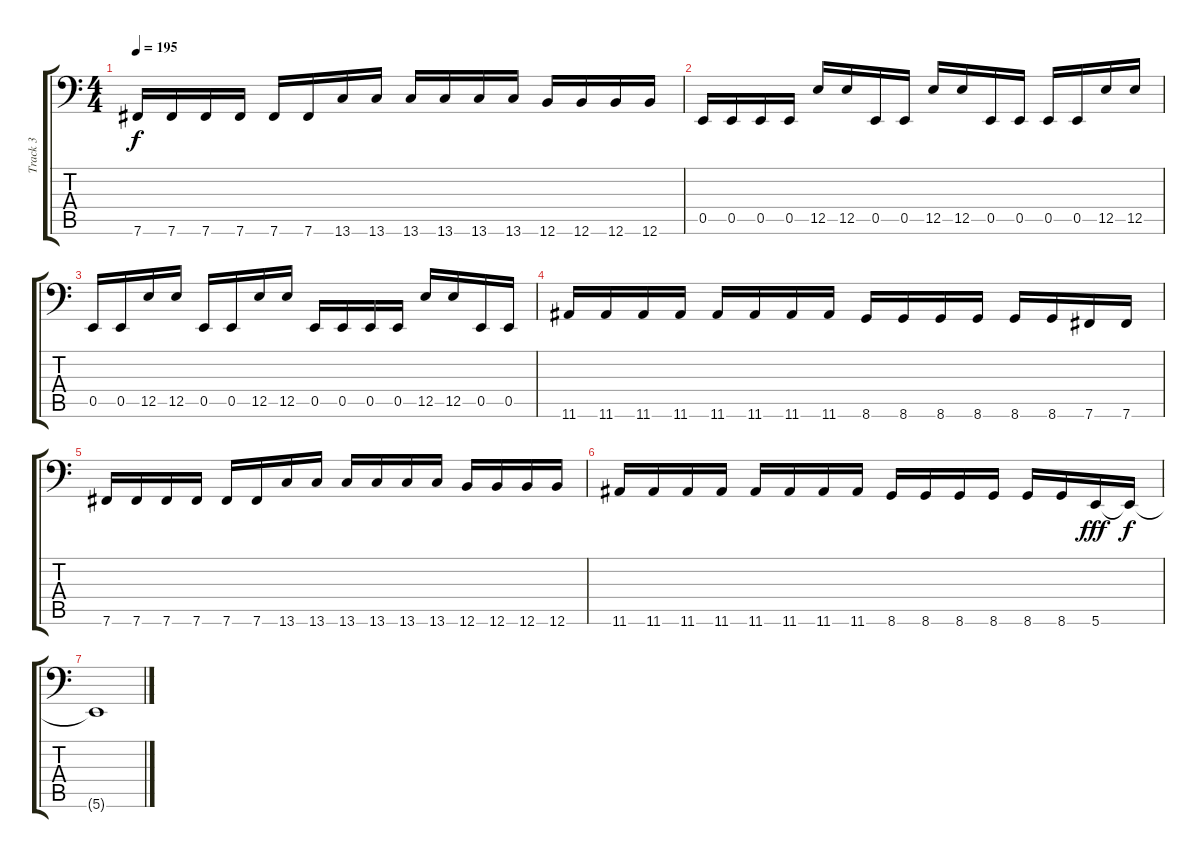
\track ("Track 3" "Track 3") {instrument electricbasspick}
\staff {score tabs}
\tuning (B2 Gb2 D2 A1 E1 B0) {hide}
\ts (4 4)
\tempo 195
\clef f4
\ks c
7.6.16{dy f} 7.6.16 7.6.16 7.6.16 7.6.16 7.6.16 13.6.16 13.6.16 13.6.16 13.6.16 13.6.16 13.6.16 12.6.16 12.6.16 12.6.16 12.6.16 |
0.5.16 0.5.16 0.5.16 0.5.16 12.5.16 12.5.16 0.5.16 0.5.16 12.5.16 12.5.16 0.5.16 0.5.16 0.5.16 0.5.16 12.5.16 12.5.16 |
0.5.16 0.5.16 12.5.16 12.5.16 0.5.16 0.5.16 12.5.16 12.5.16 0.5.16 0.5.16 0.5.16 0.5.16 12.5.16 12.5.16 0.5.16 0.5.16 |
11.6.16 11.6.16 11.6.16 11.6.16 11.6.16 11.6.16 11.6.16 11.6.16 8.6.16 8.6.16 8.6.16 8.6.16 8.6.16 8.6.16 7.6.16 7.6.16 |
7.6.16 7.6.16 7.6.16 7.6.16 7.6.16 7.6.16 13.6.16 13.6.16 13.6.16 13.6.16 13.6.16 13.6.16 12.6.16 12.6.16 12.6.16 12.6.16 |
11.6.16 11.6.16 11.6.16 11.6.16 11.6.16 11.6.16 11.6.16 11.6.16 8.6.16 8.6.16 8.6.16 8.6.16 8.6.16 8.6.16 5.6.16{dy fff} 5.6{t}.16{dy f} |
5.6{t}.1
